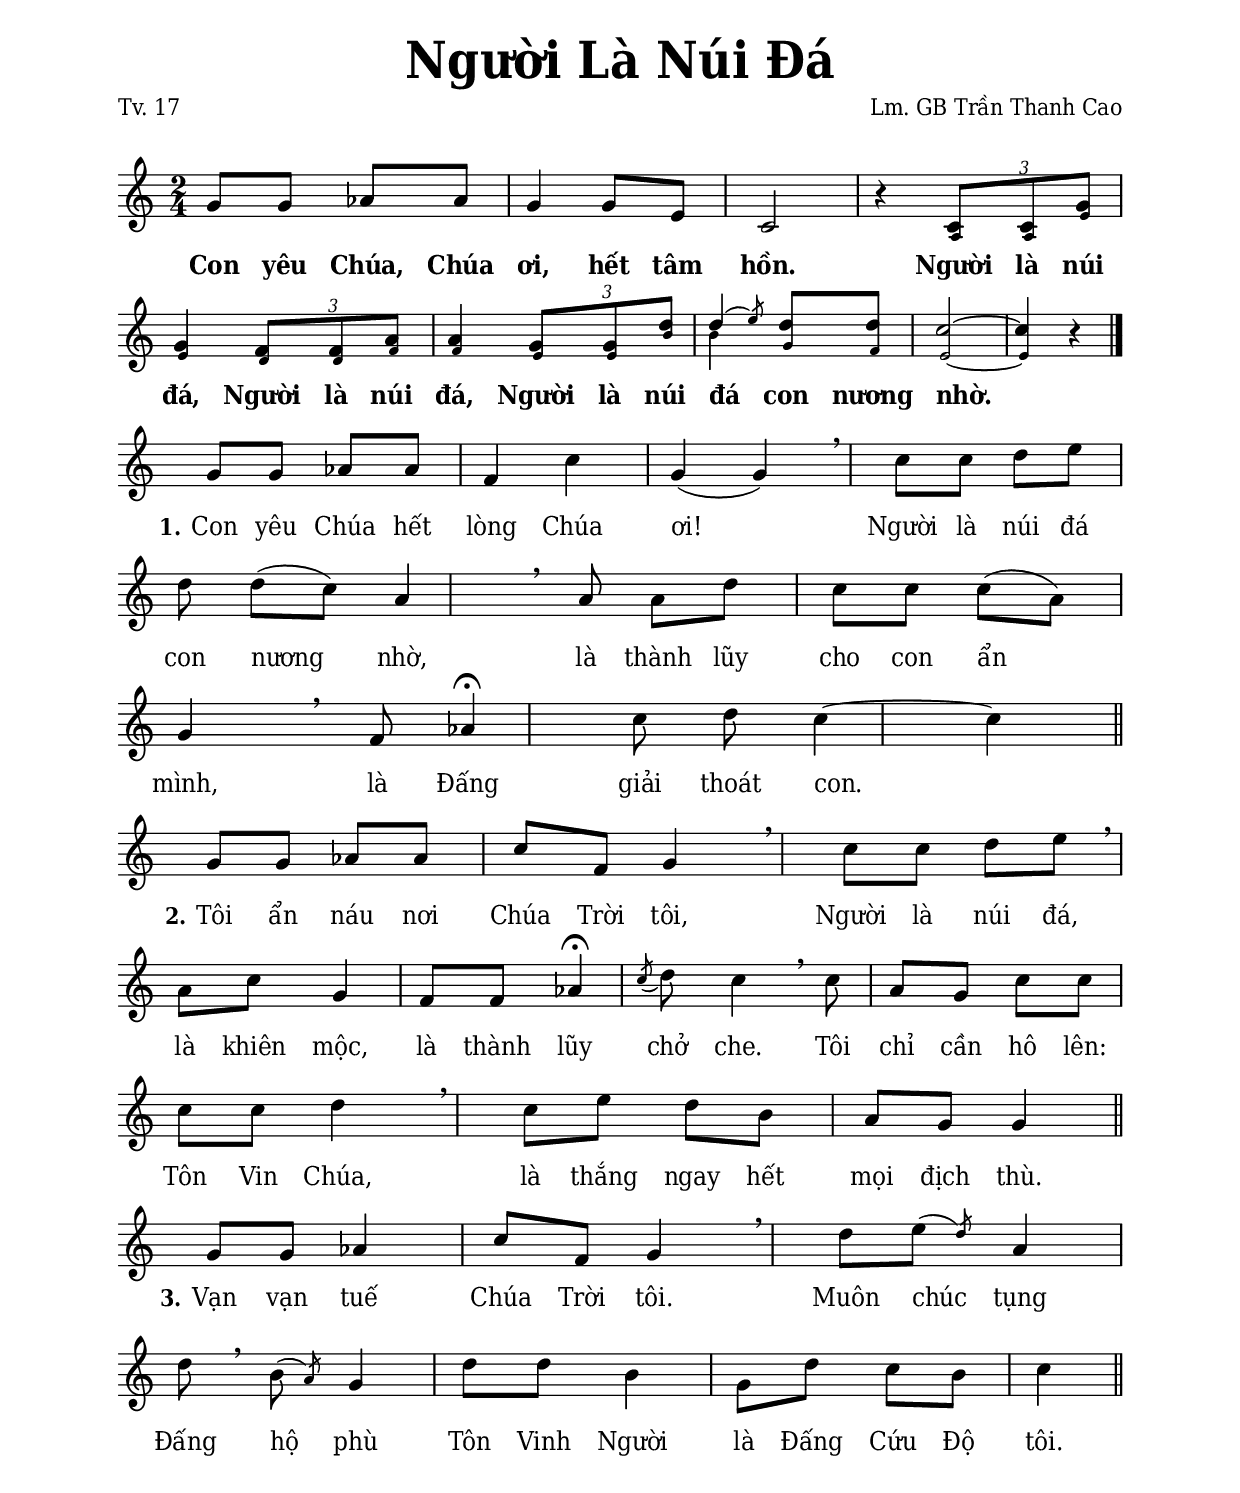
% Cài đặt chung
\version "2.22.1"
\include "english.ly"

\header {
  title = \markup { \fontsize #3 "Người Là Núi Đá" }
  poet = "Tv. 17"
  composer = "Lm. GB Trần Thanh Cao"
  arranger = " "
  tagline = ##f
}

% Nhạc điệp khúc
nhacDiepKhucSop = \relative c'' {
  g8  g af af |
  g4 g8 e |
  c2 |
  r4 \tuplet 3/2 { c8 c g' } |
  g4 \tuplet 3/2 { f8 f a } |
  a4 \tuplet 3/2 { g8 g d' } |
  \afterGrace d4 ({
    \override Flag.stroke-style = #"grace"
    e8)}
  \revert Flag.stroke-style
  d d |
  c2 ~ |
  c4 r \bar "|."
}

nhacDiepKhucBas = \relative c' {
  \skip 2
  \skip 2
  \skip 2
  r4 \tuplet 3/2 { a8 a e' } |
  e4 \tuplet 3/2 { d8 d f } |
  f4 \tuplet 3/2 { e8 e b' } |
  b4 g8 f |
  e2 ~ |
  e4 r
}

% Nhạc phiên khúc
nhacPhienKhucMot = \relative c'' {
  g8 g af af f4 c' g (g) \breathe
  c8 c d e d d ([c]) a4 \breathe
  a8 a d c c c ([a]) g4 \breathe
  f8 af4 \fermata
  c8 d c4 ~ c \bar "||"
}

nhacPhienKhucHai = \relative c'' {
  g8 g af af c f, g4 \breathe
  c8 c d e \breathe
  a, c g4 f8 f af4 \fermata
  \acciaccatura c8 d c4 \breathe
  c8 a g c c c c d4 \breathe
  c8 e d b a g g4 \bar "||"
}

nhacPhienKhucBa = \relative c'' {
  g8 g af4 c8 f, g4 \breathe
  d'8
  \afterGrace e ({
    \override Flag.stroke-style = #"grace"
    d)}
  \revert Flag.stroke-style
  a4 d8 \breathe
  \afterGrace b ({
    \override Flag.stroke-style = #"grace"
    a)}
  \revert Flag.stroke-style
  g4
  d'8 d b4 g8 d' c b c4 \bar "||"
}

% Lời điệp khúc
loiDiepKhuc = \lyricmode {
  Con yêu Chúa, Chúa ơi, hết tâm hồn.
  Người là núi đá, Người là núi đá,
  Người là núi đá con nương nhờ.
}

% Lời phiên khúc
loiPhienKhucMot = \lyricmode {
  \set stanza = #"1."
  Con yêu Chúa hết lòng Chúa ơi!
  Người là núi đá con nương nhờ,
  là thành lũy cho con ẩn mình,
  là Đấng giải thoát con.
}

loiPhienKhucHai = \lyricmode {
  \set stanza = #"2."
  Tôi ẩn náu nơi Chúa Trời tôi,
  Người là núi đá,
  là khiên mộc, là thành lũy chở che.
  Tôi chỉ cần hô lên: Tôn Vin Chúa,
  là thắng ngay hết mọi địch thù.
}

loiPhienKhucBa = \lyricmode {
  \set stanza = #"3."
  Vạn vạn tuế Chúa Trời tôi.
  Muôn chúc tụng Đấng hộ phù
  Tôn Vinh Người là Đấng Cứu Độ tôi.
}


% Dàn trang
\paper {
  #(set-paper-size "a4")
  top-margin = 20\mm
  bottom-margin = 10\mm
  left-margin = 20\mm
  right-margin = 20\mm
  indent = #0
  #(define fonts
    (make-pango-font-tree
      "Deja Vu Serif Condensed"
      "Deja Vu Serif Condensed"
      "Deja Vu Serif Condensed"
      (/ 20 20)))
  page-count = #1
  system-system-spacing = #'((basic-distance . 12.5)
                             (minimum-distance . 12.5)
                             (padding . 1))
  score-system-spacing = #'((basic-distance . 12.5)
                             (minimum-distance . 12.5)
                             (padding . 1))
}

% Thiết lập tông và nhịp
TongNhip = { \key c \major \time 2/4 }

% Đổi kích thước nốt cho bè phụ
notBePhu =
#(define-music-function (font-size music) (number? ly:music?)
   (for-some-music
     (lambda (m)
       (if (music-is-of-type? m 'rhythmic-event)
           (begin
             (set! (ly:music-property m 'tweaks)
                   (cons `(font-size . ,font-size)
                         (ly:music-property m 'tweaks)))
             #t)
           #f))
     music)
   music)

\score {
  \new ChoirStaff <<
    \new Staff = diepKhuc \with {
        \consists "Merge_rests_engraver"
        %\magnifyStaff #(magstep +1)
        printPartCombineTexts = ##f
      }
      <<
      \new Voice \TongNhip \partCombine 
        \nhacDiepKhucSop
        \notBePhu -3 { \nhacDiepKhucBas }
      \new NullVoice = nhacThamChieu \nhacDiepKhucSop
      \new Lyrics \with {
          \override VerticalAxisGroup.
            nonstaff-relatedstaff-spacing.padding = #1.2
          \override VerticalAxisGroup.
            nonstaff-unrelatedstaff-spacing.padding = #1
        }
        \lyricsto nhacThamChieu \loiDiepKhuc
      >>
  >>
  \layout {
    \override Lyrics.LyricText.font-series = #'bold
    %\override Lyrics.LyricText.font-size = #+2
    \override Lyrics.LyricSpace.minimum-distance = #2.2
    \override Score.BarNumber.break-visibility = ##(#f #f #f)
    \override Score.SpacingSpanner.uniform-stretching = ##t
  }
}

\score {
  \new ChoirStaff <<
    \new Staff = phienKhuc \with {
        %\magnifyStaff #(magstep +1)
      }
      <<
      \new Voice = beSop {
        \key c \major \time 2/4 \nhacPhienKhucMot
      }
    >>
    \new Lyrics \with {
          \override VerticalAxisGroup.
            nonstaff-relatedstaff-spacing.padding = #1.7
          \override VerticalAxisGroup.
            nonstaff-unrelatedstaff-spacing.padding = #1
        }
        \lyricsto beSop \loiPhienKhucMot
  >>
  \layout {
    \override Staff.TimeSignature.transparent = ##t
    %\override Lyrics.LyricText.font-size = #+2
    \override Lyrics.LyricSpace.minimum-distance = #1.7
    \override Score.BarNumber.break-visibility = ##(#f #f #f)
    \override Score.SpacingSpanner.uniform-stretching = ##t
    \set Score.barAlways = ##t
    \set Score.defaultBarType = ""
  } 
}

\score {
  \new ChoirStaff <<
    \new Staff = phienKhuc \with {
        %\magnifyStaff #(magstep +1)
      }
      <<
      \new Voice = beSop {
        \key c \major \time 2/4 \nhacPhienKhucHai
      }
    >>
    \new Lyrics \with {
          \override VerticalAxisGroup.
            nonstaff-relatedstaff-spacing.padding = #1.7
          \override VerticalAxisGroup.
            nonstaff-unrelatedstaff-spacing.padding = #1
        }
        \lyricsto beSop \loiPhienKhucHai
  >>
  \layout {
    \override Staff.TimeSignature.transparent = ##t
    %\override Lyrics.LyricText.font-size = #+2
    \override Lyrics.LyricSpace.minimum-distance = #2.5
    \override Score.BarNumber.break-visibility = ##(#f #f #f)
    \override Score.SpacingSpanner.uniform-stretching = ##t
    \set Score.barAlways = ##t
    \set Score.defaultBarType = ""
  } 
}

\score {
  \new ChoirStaff <<
    \new Staff = phienKhuc \with {
        %\magnifyStaff #(magstep +1)
      }
      <<
      \new Voice = beSop {
        \key c \major \time 2/4 \nhacPhienKhucBa
      }
    >>
    \new Lyrics \with {
          \override VerticalAxisGroup.
            nonstaff-relatedstaff-spacing.padding = #1.7
          \override VerticalAxisGroup.
            nonstaff-unrelatedstaff-spacing.padding = #1
        }
        \lyricsto beSop \loiPhienKhucBa
  >>
  \layout {
    \override Staff.TimeSignature.transparent = ##t
    %\override Lyrics.LyricText.font-size = #+2
    \override Lyrics.LyricSpace.minimum-distance = #2.5
    \override Score.BarNumber.break-visibility = ##(#f #f #f)
    \override Score.SpacingSpanner.uniform-stretching = ##t
    \set Score.barAlways = ##t
    \set Score.defaultBarType = ""
  } 
}
